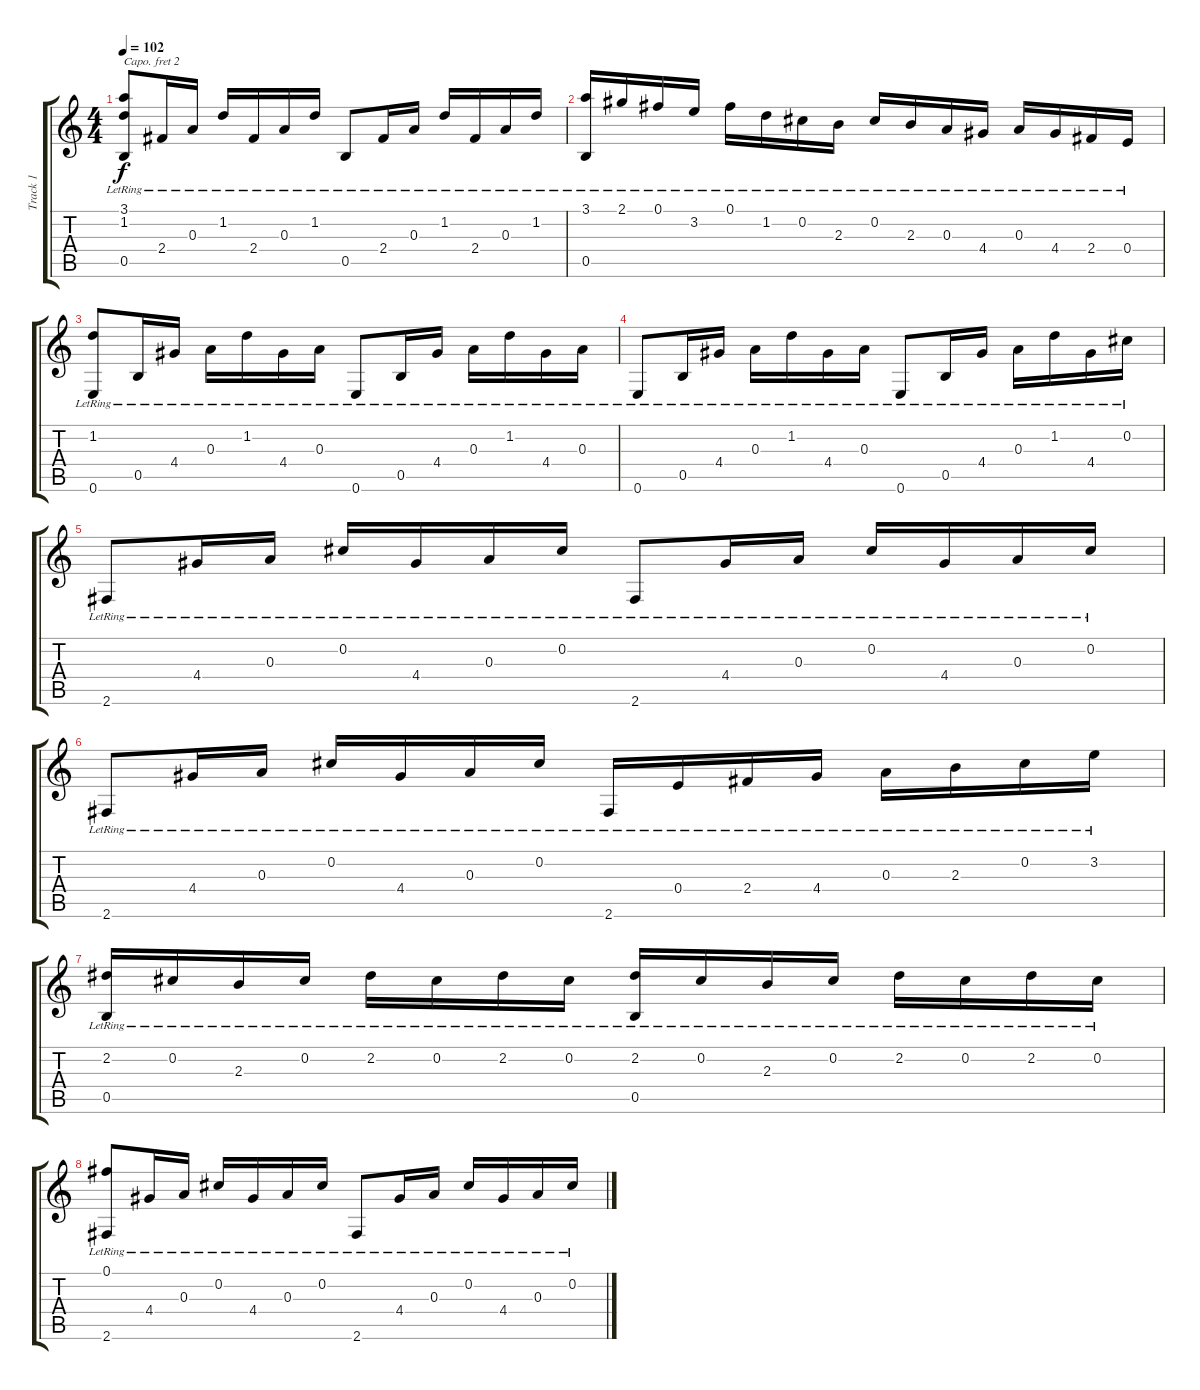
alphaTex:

\track ("Track 1" "Track 1") {instrument acousticguitarsteel}
\staff {score tabs}
\capo 2
\tuning (E4 B3 G3 D3 A2 D2) {hide}
\ts (4 4)
\tempo 102
\clef g2
\ks c
(3.1{lr} 1.2{lr} 0.5{lr}).8{dy f} 2.4{lr}.16 0.3{lr}.16 1.2{lr}.16 2.4{lr}.16 0.3{lr}.16 1.2{lr}.16 0.5{lr}.8 2.4{lr}.16 0.3{lr}.16 1.2{lr}.16 2.4{lr}.16 0.3{lr}.16 1.2{lr}.16 |
(3.1{lr} 0.5{lr}).16 2.1{lr}.16 0.1{lr}.16 3.2{lr}.16 0.1{lr}.16 1.2{lr}.16 0.2{lr}.16 2.3{lr}.16 0.2{lr}.16 2.3{lr}.16 0.3{lr}.16 4.4{lr}.16 0.3{lr}.16 4.4{lr}.16 2.4{lr}.16 0.4{lr}.16 |
(1.2{lr} 0.6{lr}).8 0.5{lr}.16 4.4{lr}.16 0.3{lr}.16 1.2{lr}.16 4.4{lr}.16 0.3{lr}.16 0.6{lr}.8 0.5{lr}.16 4.4{lr}.16 0.3{lr}.16 1.2{lr}.16 4.4{lr}.16 0.3{lr}.16 |
0.6{lr}.8 0.5{lr}.16 4.4{lr}.16 0.3{lr}.16 1.2{lr}.16 4.4{lr}.16 0.3{lr}.16 0.6{lr}.8 0.5{lr}.16 4.4{lr}.16 0.3{lr}.16 1.2{lr}.16 4.4{lr}.16 0.2{lr}.16 |
2.6{lr}.8 4.4{lr}.16 0.3{lr}.16 0.2{lr}.16 4.4{lr}.16 0.3{lr}.16 0.2{lr}.16 2.6{lr}.8 4.4{lr}.16 0.3{lr}.16 0.2{lr}.16 4.4{lr}.16 0.3{lr}.16 0.2{lr}.16 |
2.6{lr}.8 4.4{lr}.16 0.3{lr}.16 0.2{lr}.16 4.4{lr}.16 0.3{lr}.16 0.2{lr}.16 2.6{lr}.16 0.4{lr}.16 2.4{lr}.16 4.4{lr}.16 0.3{lr}.16 2.3{lr}.16 0.2{lr}.16 3.2{lr}.16 |
(2.2{lr} 0.5{lr}).16 0.2{lr}.16 2.3{lr}.16 0.2{lr}.16 2.2{lr}.16 0.2{lr}.16 2.2{lr}.16 0.2{lr}.16 (2.2{lr} 0.5{lr}).16 0.2{lr}.16 2.3{lr}.16 0.2{lr}.16 2.2{lr}.16 0.2{lr}.16 2.2{lr}.16 0.2{lr}.16 |
(0.1{lr} 2.6{lr}).8 4.4{lr}.16 0.3{lr}.16 0.2{lr}.16 4.4{lr}.16 0.3{lr}.16 0.2{lr}.16 2.6{lr}.8 4.4{lr}.16 0.3{lr}.16 0.2{lr}.16 4.4{lr}.16 0.3{lr}.16 0.2{lr}.16
